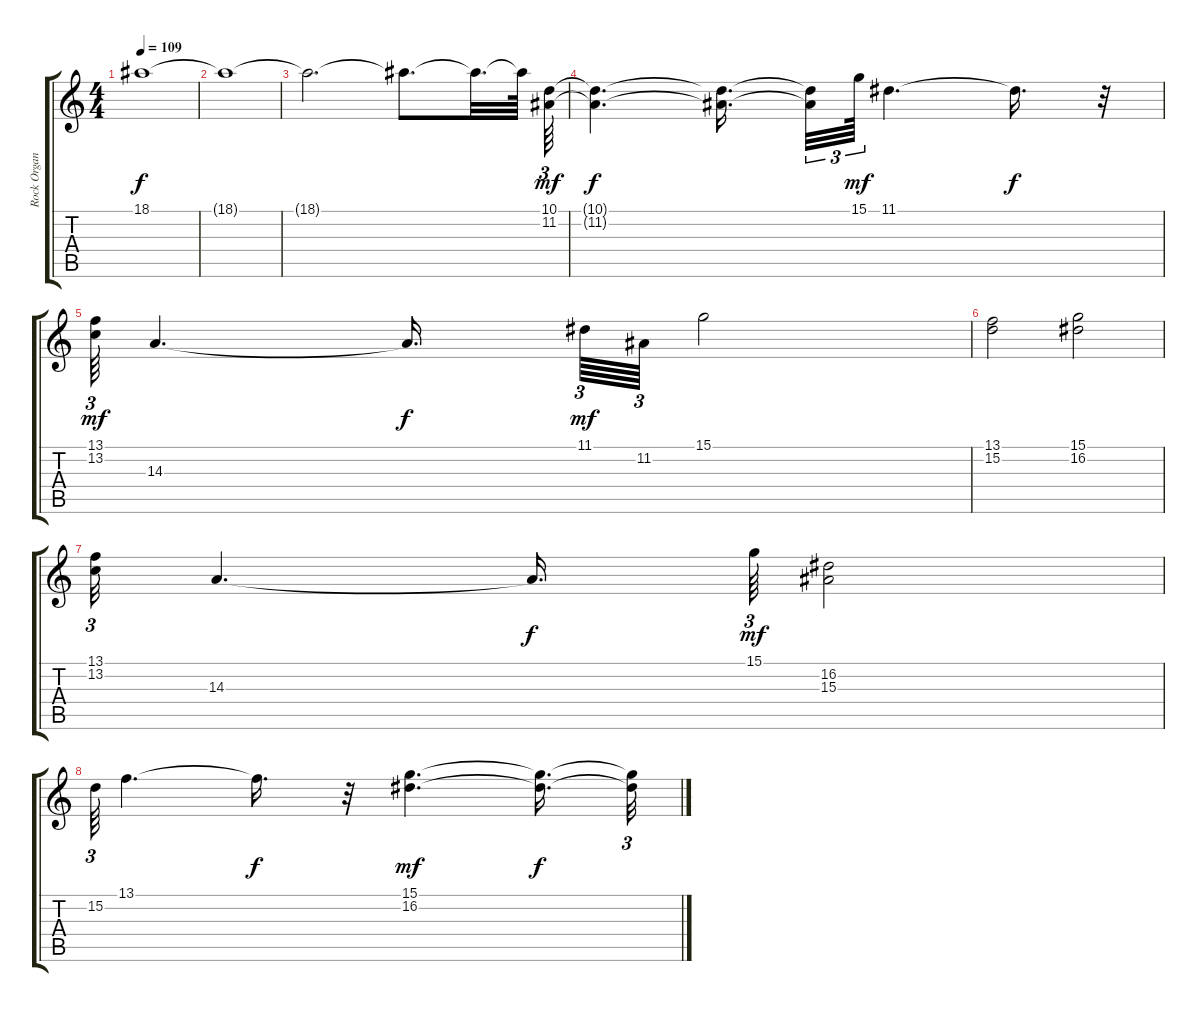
\track ("Rock Organ" "Rock Organ") {instrument rockorgan}
\staff {score tabs}
\tuning (E4 B3 G3 D3 A2 E2) {hide}
\ts (4 4)
\tempo 109
\clef g2
\ks c
18.1{t}.1{dy f} |
18.1{t}.1 |
18.1{t}.2{d} 18.1{t}.8{d} 18.1{t}.32{d} 18.1{t}.64 (10.1 11.2).64{tu (3 2) dy mf} |
(10.1{t} 11.2{t}).4{d dy f} (10.1{t} 11.2{t}).16{d beam splitsecondary} (10.1{t} 11.2{t}).32{tu (3 2)} 15.1.64{tu (3 2) dy mf} 11.1.4{d} 11.1{t}.16{d dy f} r.32 |
(13.1 13.2).64{tu (3 2) dy mf} 14.3.4{d} 14.3{t}.16{d dy f beam splitsecondary} 11.1.64{tu (3 2) dy mf} 11.2.64{tu (3 2)} 15.1.2 |
(13.1 15.2).2 (15.1 16.2).2 |
(13.1 13.2).32{tu (3 2)} 14.3.4{d} 14.3{t}.16{d dy f} 15.1.64{tu (3 2) dy mf} (16.2 15.3).2 |
15.2.64{tu (3 2)} 13.1.4{d} 13.1{t}.16{d dy f} r.32 (15.1 16.2).4{d dy mf} (15.1{t} 16.2{t}).16{d dy f} (15.1{t} 16.2{t}).32{tu (3 2)}
